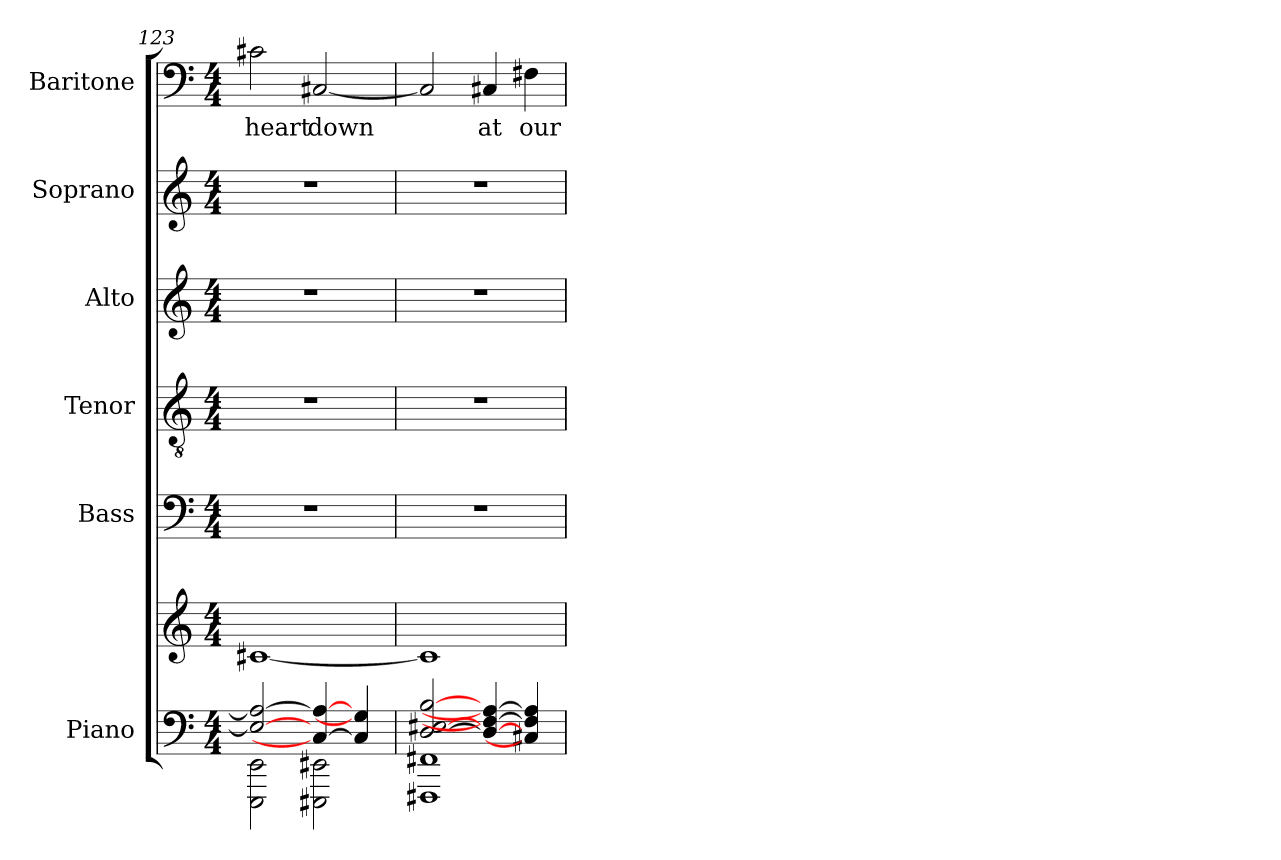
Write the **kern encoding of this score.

**kern	**kern	**kern	**kern	**kern	**kern	**kern	**text
*part6	*part6	*part5	*part4	*part3	*part2	*part1	*part1
*staff7	*staff6	*staff5	*staff4	*staff3	*staff2	*staff1	*staff1
*I"Piano	*	*I"Bass	*I"Tenor	*I"Alto	*I"Soprano	*I"Baritone	*
*	*	*I'B	*I'T	*I'A	*I'S	*	*
*clefF4	*clefG2	*clefF4	*clefGv2	*clefG2	*clefG2	*clefF4	*
*k[]	*k[]	*k[]	*k[]	*k[]	*k[]	*k[]	*
*C:	*C:	*C:	*C:	*C:	*C:	*C:	*
*M4/4	*M4/4	*M4/4	*M4/4	*M4/4	*M4/4	*M4/4	*
=123	=123	=123	=123	=123	=123	=123	=123
*^	*^	*	*	*	*	*	*
!	!	!	!	!	!	!	!	!	!LO:LY:b
2E/_ 2A/_	2EEE\ 2EE\	[1c#X	2ryy	1r	1r	1r	1r	2c#X	heart
!	!	!	!	!	!	!	!	!	!LO:LY:b
4C#/_ 4A/_	2EEE#X\ 2EE#X\	.	2ryy	.	.	.	.	[2C#X	down
4C#/] 4G#/]	.	.	.	.	.	.	.	.	.
=124	=124	=124	=124	=124	=124	=124	=124	=124	=124
[2D/ [2E#X/ [2B/	1FFF#X\ 1FF#X\	1c#]	2ryy	1r	1r	1r	1r	2C#]	.
!	!	!	!	!	!	!	!	!	!LO:LY:b
4D/_ 4F#/_ 4A/_	.	.	2ryy	.	.	.	.	4C#	at
!	!	!	!	!	!	!	!	!	!LO:LY:b
4C#X/] 4F#/] 4A/]	.	.	.	.	.	.	.	4F#X	our
*v	*v	*	*	*	*	*	*	*	*
*	*v	*v	*	*	*	*	*	*
=	=	=	=	=	=	=	=
*-	*-	*-	*-	*-	*-	*-	*-
